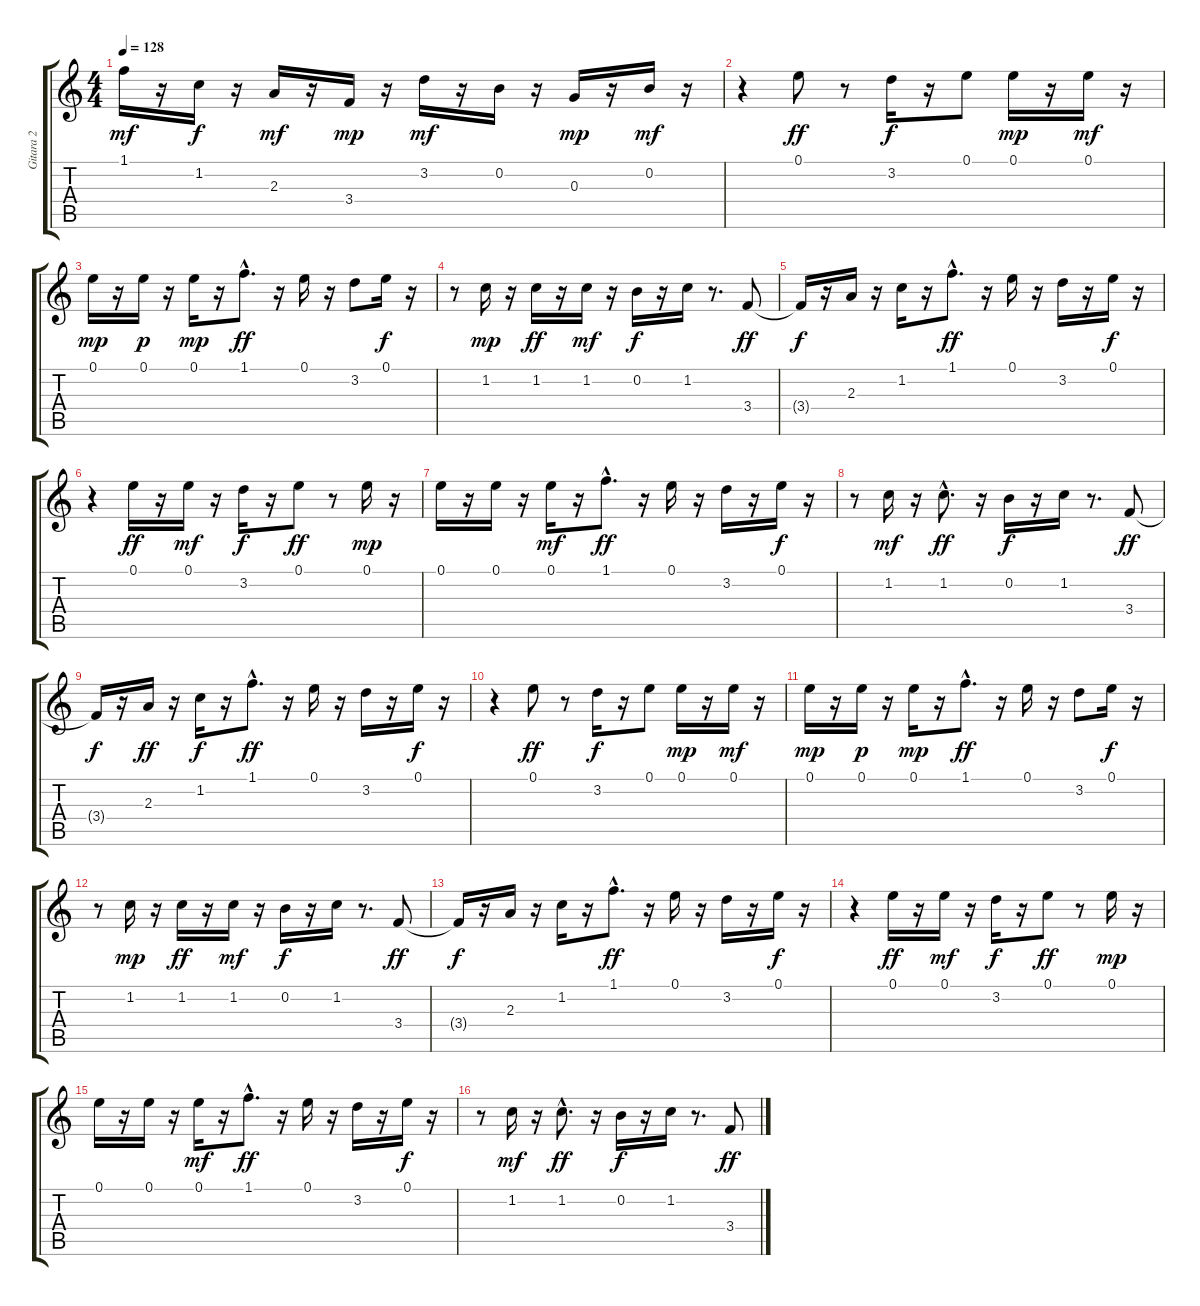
\track ("Gitara 2" "Gitara 2") {instrument distortionguitar}
\staff {score tabs}
\tuning (E4 B3 G3 D3 A2 E2) {hide}
\ts (4 4)
\tempo 128
\clef g2
\ks c
1.1.16{dy mf} r.16 1.2.16{dy f} r.16 2.3.16{dy mf} r.16 3.4.16{dy mp} r.16 3.2.16{dy mf} r.16 0.2.16 r.16 0.3.16{dy mp} r.16 0.2.16{dy mf} r.16 |
r.4 0.1.8{dy ff} r.8 3.2.16{dy f} r.16 0.1.8 0.1.16{dy mp} r.16 0.1.16{dy mf} r.16 |
0.1.16{dy mp} r.16 0.1.16{dy p} r.16 0.1.16{dy mp} r.16 1.1{hac}.8{d dy ff} r.16 0.1.16 r.16 3.2.8 0.1.16{dy f} r.16 |
r.8 1.2.16{dy mp} r.16 1.2.16{dy ff} r.16 1.2.16{dy mf} r.16 0.2.16{dy f} r.16 1.2.16 r.8{d} 3.4.8{dy ff} |
3.4{t}.16{dy f} r.16 2.3.16 r.16 1.2.16 r.16 1.1{hac}.8{d dy ff} r.16 0.1.16 r.16 3.2.16 r.16 0.1.16{dy f} r.16 |
r.4 0.1.16{dy ff} r.16 0.1.16{dy mf} r.16 3.2.16{dy f} r.16 0.1.8{dy ff} r.8 0.1.16{dy mp} r.16 |
0.1.16 r.16 0.1.16 r.16 0.1.16{dy mf} r.16 1.1{hac}.8{d dy ff} r.16 0.1.16 r.16 3.2.16 r.16 0.1.16{dy f} r.16 |
r.8 1.2.16{dy mf} r.16 1.2{hac}.8{d dy ff} r.16 0.2.16{dy f} r.16 1.2.16 r.8{d} 3.4.8{dy ff} |
3.4{t}.16{dy f} r.16 2.3.16{dy ff} r.16 1.2.16{dy f} r.16 1.1{hac}.8{d dy ff} r.16 0.1.16 r.16 3.2.16 r.16 0.1.16{dy f} r.16 |
r.4 0.1.8{dy ff} r.8 3.2.16{dy f} r.16 0.1.8 0.1.16{dy mp} r.16 0.1.16{dy mf} r.16 |
0.1.16{dy mp} r.16 0.1.16{dy p} r.16 0.1.16{dy mp} r.16 1.1{hac}.8{d dy ff} r.16 0.1.16 r.16 3.2.8 0.1.16{dy f} r.16 |
r.8 1.2.16{dy mp} r.16 1.2.16{dy ff} r.16 1.2.16{dy mf} r.16 0.2.16{dy f} r.16 1.2.16 r.8{d} 3.4.8{dy ff} |
3.4{t}.16{dy f} r.16 2.3.16 r.16 1.2.16 r.16 1.1{hac}.8{d dy ff} r.16 0.1.16 r.16 3.2.16 r.16 0.1.16{dy f} r.16 |
r.4 0.1.16{dy ff} r.16 0.1.16{dy mf} r.16 3.2.16{dy f} r.16 0.1.8{dy ff} r.8 0.1.16{dy mp} r.16 |
0.1.16 r.16 0.1.16 r.16 0.1.16{dy mf} r.16 1.1{hac}.8{d dy ff} r.16 0.1.16 r.16 3.2.16 r.16 0.1.16{dy f} r.16 |
r.8 1.2.16{dy mf} r.16 1.2{hac}.8{d dy ff} r.16 0.2.16{dy f} r.16 1.2.16 r.8{d} 3.4.8{dy ff}
